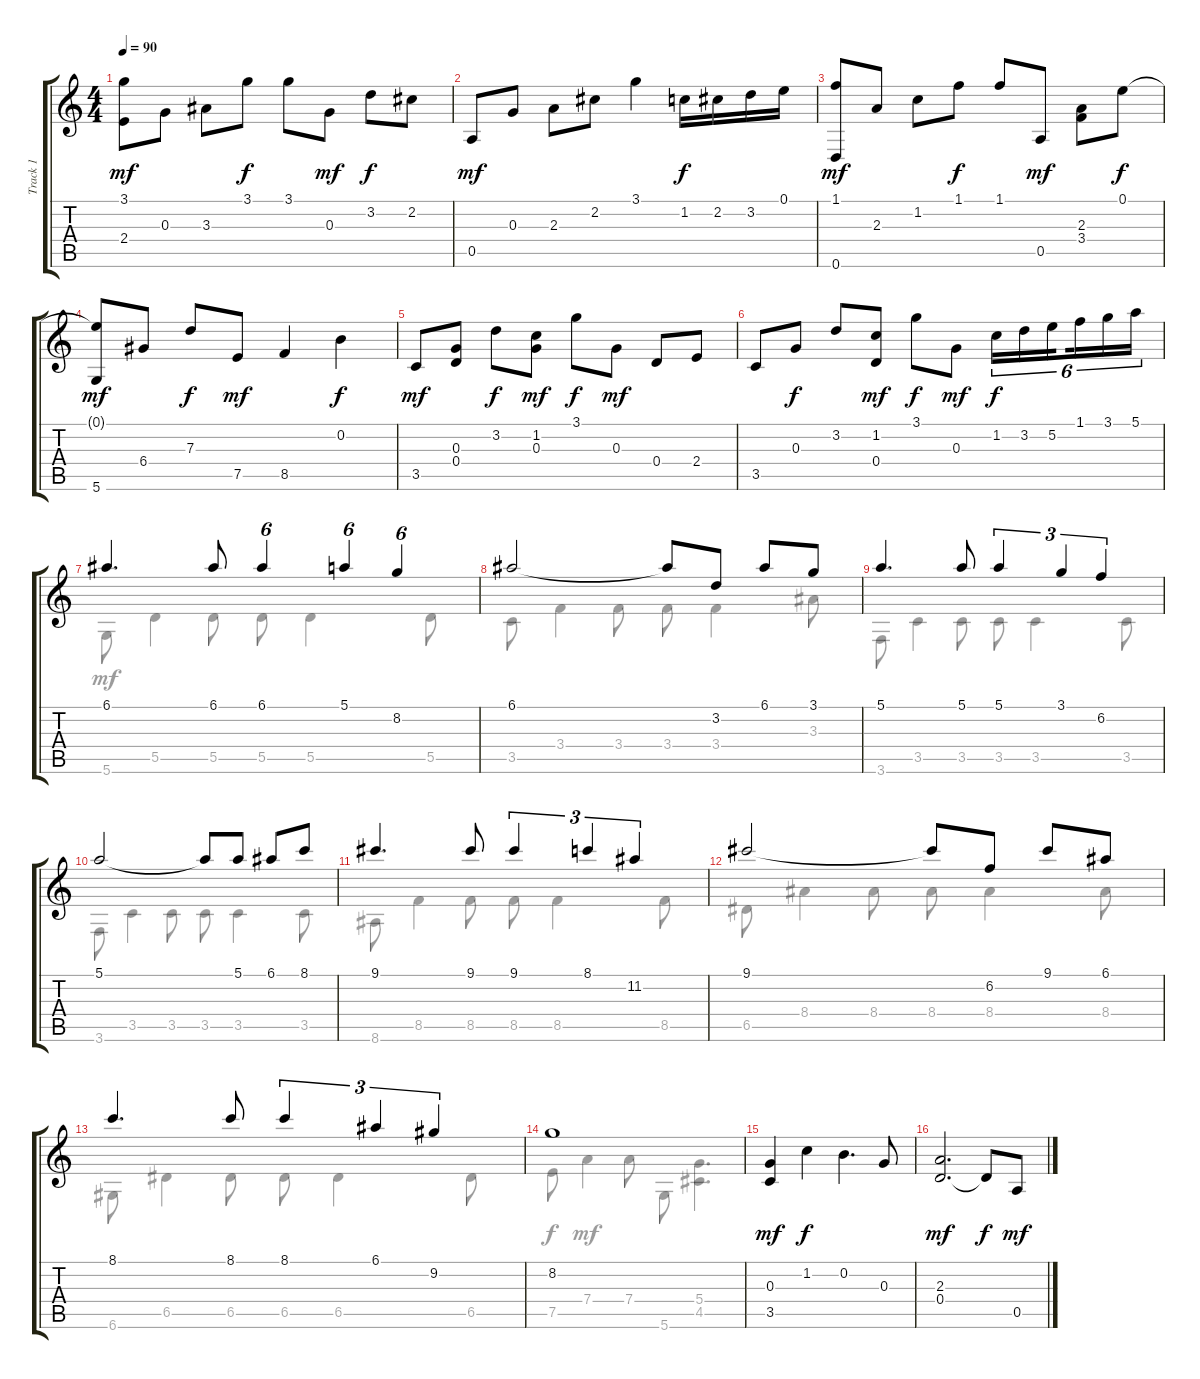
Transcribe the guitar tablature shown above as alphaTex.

\track ("Track 1" "Track 1") {instrument acousticguitarsteel}
\staff {score tabs}
\tuning (E4 B3 G3 D3 A2 D2) {hide}
\voice
\ts (4 4)
\tempo 90
\clef g2
\ks c
(3.1 2.4).8{dy mf} 0.3.8 3.3.8 3.1.8{dy f} 3.1.8 0.3.8{dy mf} 3.2.8{dy f} 2.2.8 |
0.5.8{dy mf} 0.3.8 2.3.8 2.2.8 3.1.4 1.2.16{dy f} 2.2.16 3.2.16 0.1.16 |
(1.1 0.6).8{dy mf} 2.3.8 1.2.8 1.1.8{dy f} 1.1.8 0.5.8{dy mf} (2.3 3.4).8 0.1.8{dy f} |
(0.1{t} 5.6).8{dy mf} 6.4.8 7.3.8{dy f} 7.5.8{dy mf} 8.5.4 0.2.4{dy f} |
3.5.8{dy mf} (0.3 0.4).8 3.2.8{dy f} (1.2 0.3).8{dy mf} 3.1.8{dy f} 0.3.8{dy mf} 0.4.8 2.4.8 |
3.5.8 0.3.8{dy f} 3.2.8 (1.2 0.4).8{dy mf} 3.1.8{dy f} 0.3.8{dy mf} 1.2.16{tu (6 4) dy f} 3.2.16{tu (6 4)} 5.2.16{tu (6 4) beam splitsecondary} 1.1.16{tu (6 4)} 3.1.16{tu (6 4)} 5.1.16{tu (6 4)} |
6.1.4{d} 6.1.8 6.1.4{tu (6 4)} 5.1.4{tu (6 4)} 8.2.4{tu (6 4)} |
6.1.2 6.1{t}.8 3.2.8 6.1.8 3.1.8 |
5.1.4{d} 5.1.8 5.1.4{tu (3 2)} 3.1.4{tu (3 2)} 6.2.4{tu (3 2)} |
5.1.2 5.1{t}.8 5.1.8 6.1.8 8.1.8 |
9.1.4{d} 9.1.8 9.1.4{tu (3 2)} 8.1.4{tu (3 2)} 11.2.4{tu (3 2)} |
9.1.2 9.1{t}.8 6.2.8 9.1.8 6.1.8 |
8.1.4{d} 8.1.8 8.1.4{tu (3 2)} 6.1.4{tu (3 2)} 9.2.4{tu (3 2)} |
8.2.1 |
(0.3 3.5).4{dy mf} 1.2.4{dy f} 0.2.4{d} 0.3.8 |
(2.3 0.4).2{d dy mf} 0.4{t}.8{dy f} 0.5.8{dy mf}
\voice
\clef g2
\ottava regular
\simile none
\ks c
|
|
|
|
|
|
5.6.8 5.5.4 5.5.8 5.5.8 5.5.4 5.5.8 |
3.5.8 3.4.4 3.4.8 3.4.8 3.4.4 3.3.8 |
3.6.8 3.5.4 3.5.8 3.5.8 3.5.4 3.5.8 |
3.6.8 3.5.4 3.5.8 3.5.8 3.5.4 3.5.8 |
8.6.8 8.5.4 8.5.8 8.5.8 8.5.4 8.5.8 |
6.5.8 8.4.4 8.4.8 8.4.8 8.4.4 8.4.8 |
6.6.8 6.5.4 6.5.8 6.5.8 6.5.4 6.5.8 |
7.5.8{dy f} 7.4.4{dy mf} 7.4.8 5.6.8 (5.4 4.5).4{d} |
|
